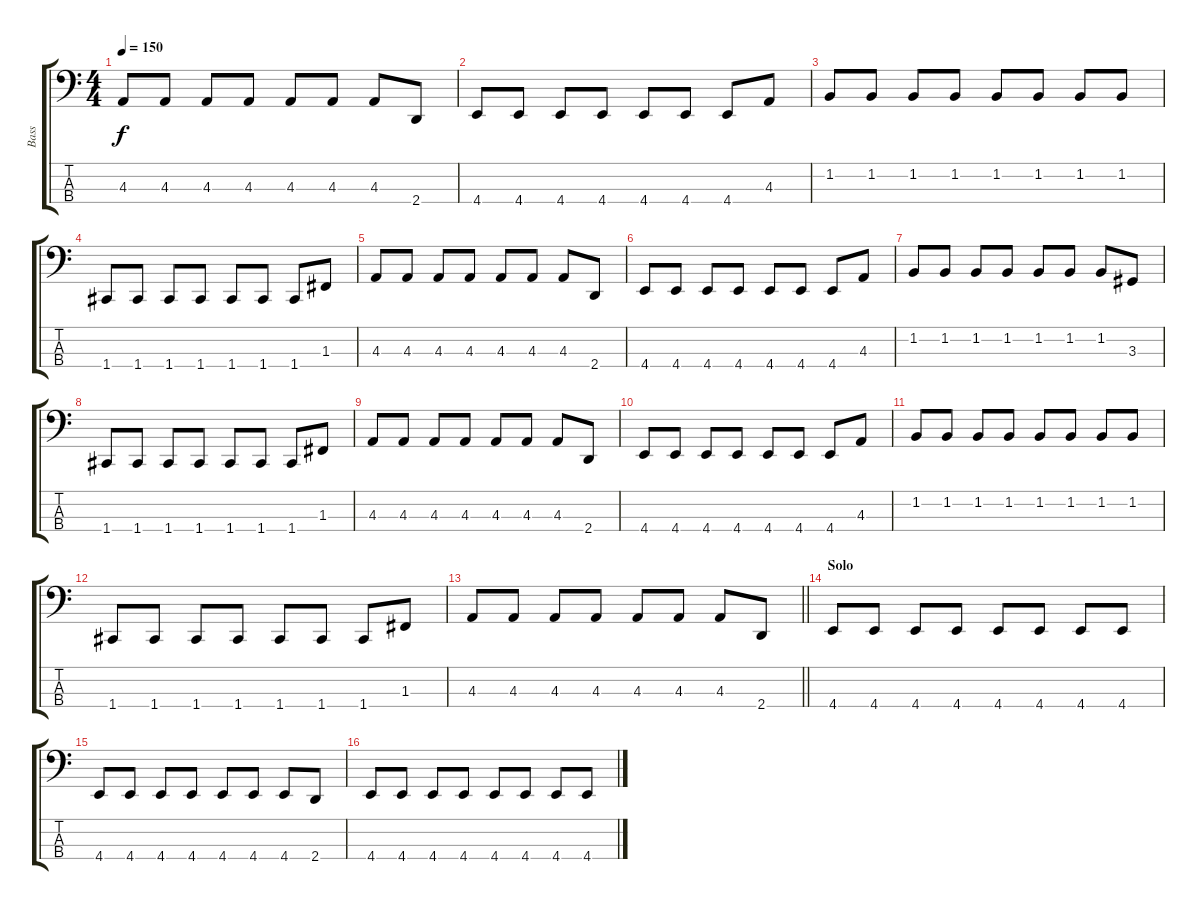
\track ("Bass" "Bass") {instrument electricbasspick}
\staff {score tabs}
\tuning (Eb2 Bb1 F1 C1) {hide}
\ts (4 4)
\tempo 150
\clef f4
\ks c
4.3.8{dy f} 4.3.8 4.3.8 4.3.8 4.3.8 4.3.8 4.3.8 2.4.8 |
4.4.8 4.4.8 4.4.8 4.4.8 4.4.8 4.4.8 4.4.8 4.3.8 |
1.2.8 1.2.8 1.2.8 1.2.8 1.2.8 1.2.8 1.2.8 1.2.8 |
1.4.8 1.4.8 1.4.8 1.4.8 1.4.8 1.4.8 1.4.8 1.3.8 |
4.3.8 4.3.8 4.3.8 4.3.8 4.3.8 4.3.8 4.3.8 2.4.8 |
4.4.8 4.4.8 4.4.8 4.4.8 4.4.8 4.4.8 4.4.8 4.3.8 |
1.2.8 1.2.8 1.2.8 1.2.8 1.2.8 1.2.8 1.2.8 3.3.8 |
1.4.8 1.4.8 1.4.8 1.4.8 1.4.8 1.4.8 1.4.8 1.3.8 |
4.3.8 4.3.8 4.3.8 4.3.8 4.3.8 4.3.8 4.3.8 2.4.8 |
4.4.8 4.4.8 4.4.8 4.4.8 4.4.8 4.4.8 4.4.8 4.3.8 |
1.2.8 1.2.8 1.2.8 1.2.8 1.2.8 1.2.8 1.2.8 1.2.8 |
1.4.8 1.4.8 1.4.8 1.4.8 1.4.8 1.4.8 1.4.8 1.3.8 |
\barLineRight lightlight
4.3.8 4.3.8 4.3.8 4.3.8 4.3.8 4.3.8 4.3.8 2.4.8 |
\section ("" "Solo")
4.4.8 4.4.8 4.4.8 4.4.8 4.4.8 4.4.8 4.4.8 4.4.8 |
4.4.8 4.4.8 4.4.8 4.4.8 4.4.8 4.4.8 4.4.8 2.4.8 |
4.4.8 4.4.8 4.4.8 4.4.8 4.4.8 4.4.8 4.4.8 4.4.8
